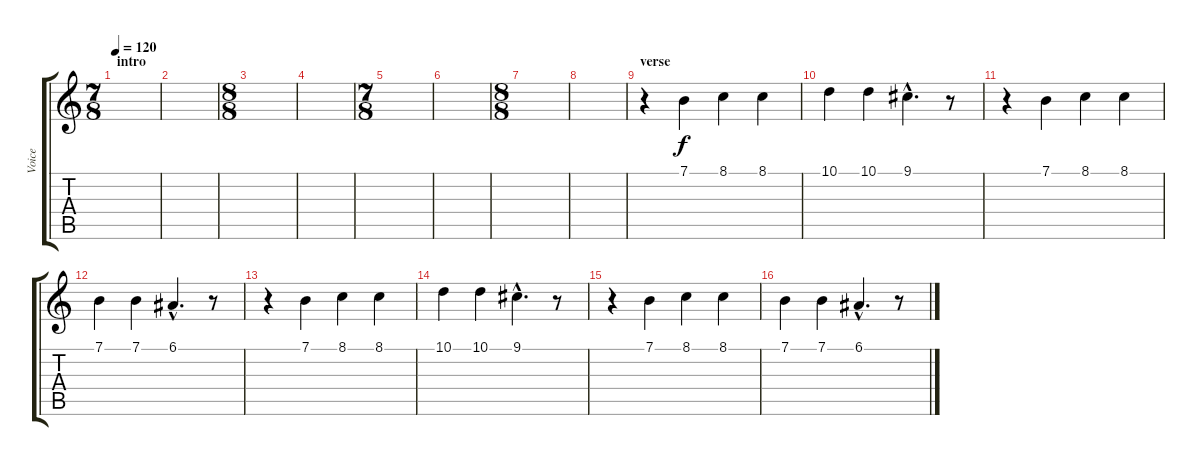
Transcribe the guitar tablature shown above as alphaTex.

\track ("Voice" "Voice") {instrument choiraahs}
\staff {score tabs}
\tuning (E4 B3 G3 D3 A2 E2) {hide}
\ts (7 8)
\section ("" "intro")
\tempo 120
\clef g2
\ks c
|
|
\ts (8 8)
|
|
\ts (7 8)
|
|
\ts (8 8)
|
|
\section ("" "verse")
r.4 7.1.4 8.1.4 8.1.4 |
10.1.4 10.1.4 9.1{hac}.4{d} r.8 |
r.4 7.1.4 8.1.4 8.1.4 |
7.1.4 7.1.4 6.1{hac}.4{d} r.8 |
r.4 7.1.4 8.1.4 8.1.4 |
10.1.4 10.1.4 9.1{hac}.4{d} r.8 |
r.4 7.1.4 8.1.4 8.1.4 |
7.1.4 7.1.4 6.1{hac}.4{d} r.8
